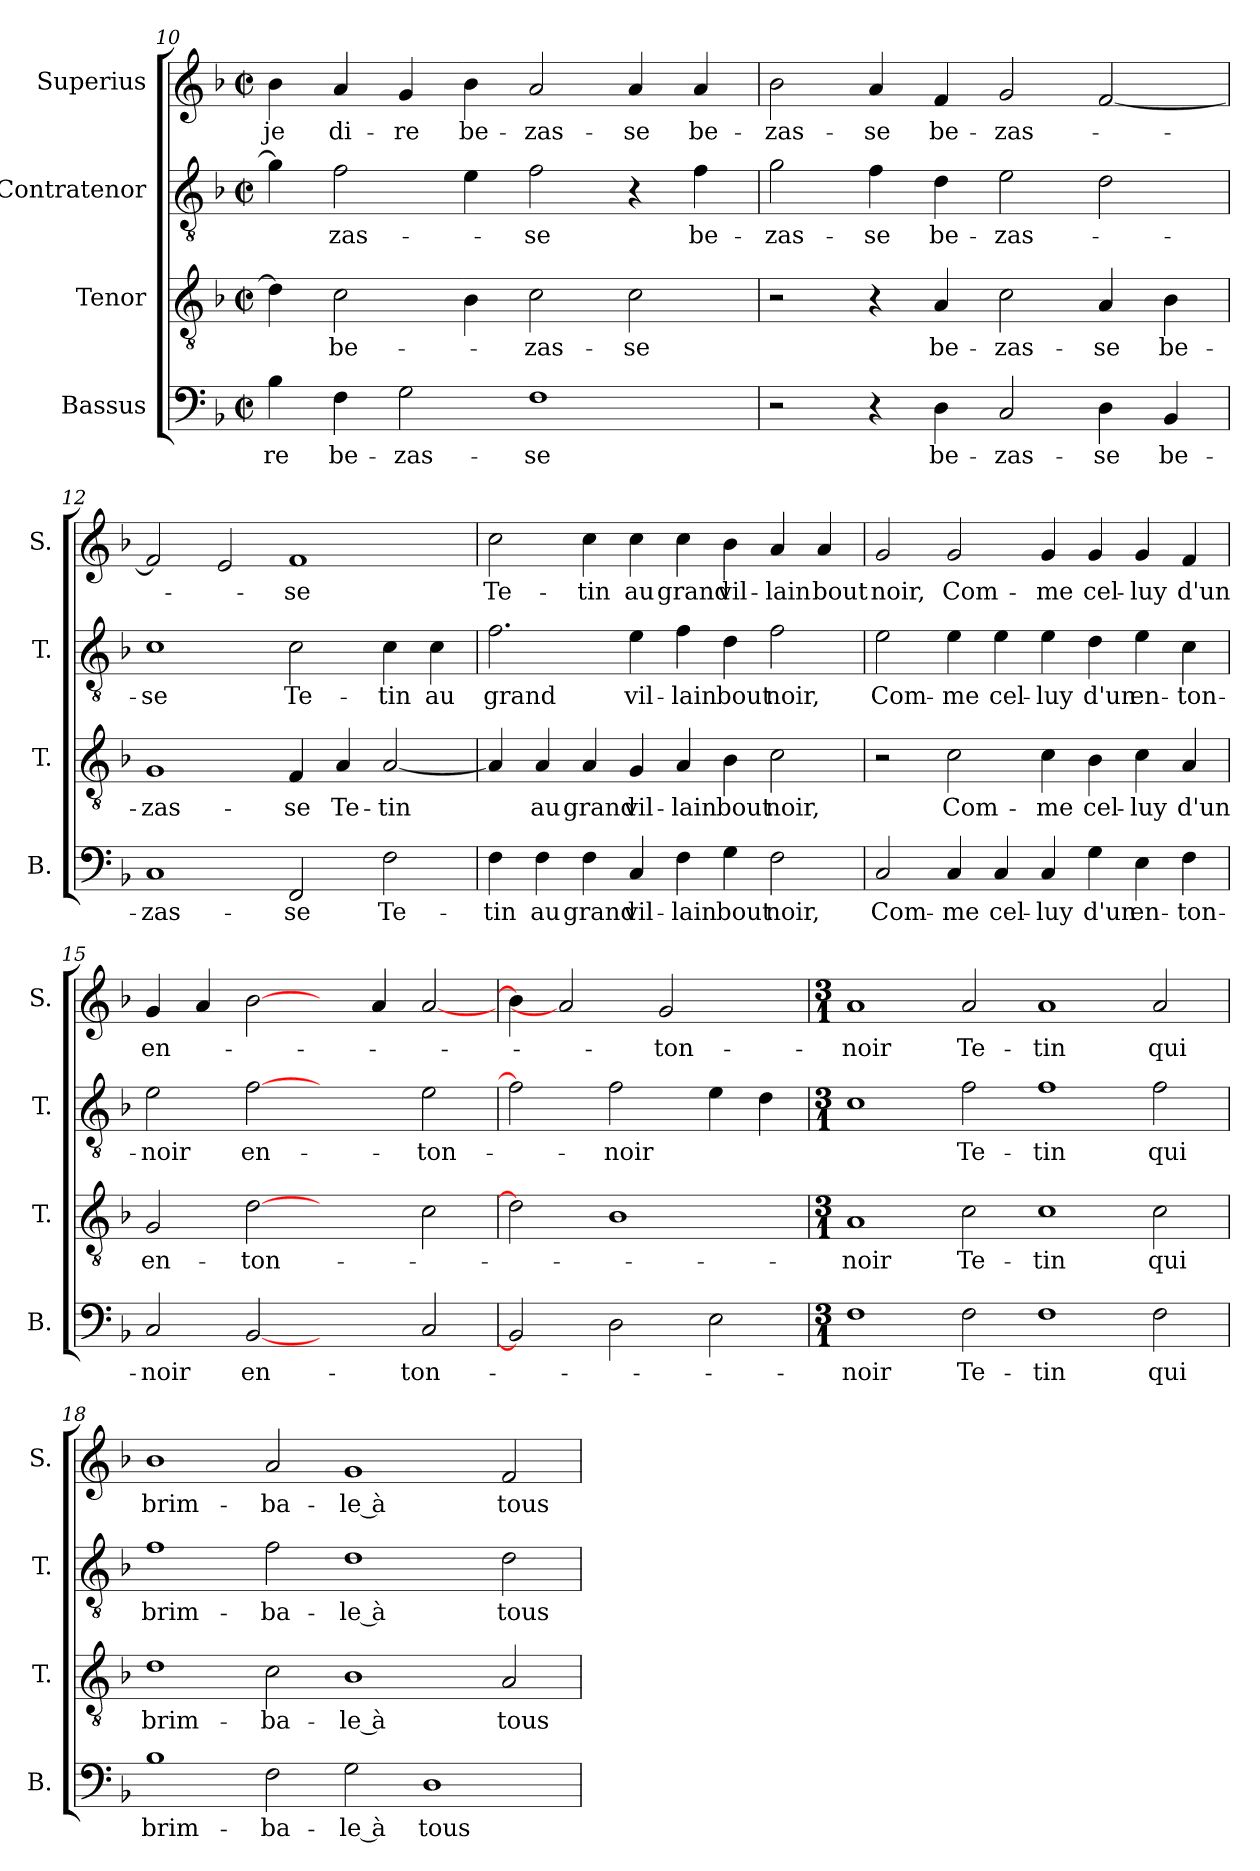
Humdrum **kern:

**kern	**text	**kern	**text	**kern	**text	**kern	**text
*part4	*part4	*part3	*part3	*part2	*part2	*part1	*part1
*staff4	*staff4	*staff3	*staff3	*staff2	*staff2	*staff1	*staff1
*I"Bassus	*	*I"Tenor	*	*I"Contratenor	*	*I"Superius	*
*I'B.	*	*I'T.	*	*I'T.	*	*I'S.	*
*clefF4	*	*clefGv2	*	*clefGv2	*	*clefG2	*
*k[b-]	*	*k[b-]	*	*k[b-]	*	*k[b-]	*
*F:	*	*F:	*	*F:	*	*F:	*
*M2/2	*	*M2/2	*	*M2/2	*	*M2/2	*
*met(c|)	*	*met(c|)	*	*met(c|)	*	*met(c|)	*
=10	=10	=10	=10	=10	=10	=10	=10
4B-\	-re	4d\]	.	4g\]	.	4b-\	je
4F\	be-	2c\	be-	2f\	-zas-	4a/	di-
2G\	-zas-	.	.	.	.	4g/	-re
.	.	4B-\	.	4e\	.	4b-\	be-
1F\	-se	2c\	-zas-	2f\	-se	2a/	-zas-
.	.	2c\	-se	4r	.	4a/	-se
.	.	.	.	4f\	be-	4a/	be-
!!LO:LB:g=z
=11	=11	=11	=11	=11	=11	=11	=11
2r	.	2r	.	2g\	-zas-	2b-\	-zas-
4r	.	4r	.	4f\	-se	4a/	-se
4D\	be-	4A/	be-	4d\	be-	4f/	be-
2C/	-zas-	2c\	-zas-	2e\	-zas-	2g/	-zas-
4D\	-se	4A/	-se	2d\	.	[2f/	.
4BB-/	be-	4B-\	be-	.	.	.	.
=12	=12	=12	=12	=12	=12	=12	=12
1C/	-zas-	1G/	-zas-	1c\	-se	2f/]	.
.	.	.	.	.	.	2e/	.
2FF/	-se	4F/	-se	2c\	Te-	1f/	-se
.	.	4A/	Te-	.	.	.	.
2F\	Te-	[2A/	-tin	4c\	-tin	.	.
.	.	.	.	4c\	au	.	.
=13	=13	=13	=13	=13	=13	=13	=13
4F\	-tin	4A/]	.	2.f\	grand	2cc\	Te-
4F\	au	4A/	au	.	.	.	.
4F\	grand	4A/	grand	.	.	4cc\	-tin
4C/	vil-	4G/	vil-	4e\	vil-	4cc\	au
4F\	-lain	4A/	-lain	4f\	-lain	4cc\	grand
4G\	bout	4B-\	bout	4d\	bout	4b-\	vil-
2F\	noir,	2c\	noir,	2f\	noir,	4a/	-lain
.	.	.	.	.	.	4a/	bout
=14	=14	=14	=14	=14	=14	=14	=14
2C/	Com-	2r	.	2e\	Com-	2g/	noir,
4C/	-me	2c\	Com-	4e\	-me	2g/	Com-
4C/	cel-	.	.	4e\	cel-	.	.
4C/	-luy	4c\	-me	4e\	-luy	4g/	-me
4G\	d'un	4B-\	cel-	4d\	d'un	4g/	cel-
4E\	en-	4c\	-luy	4e\	en-	4g/	-luy
4F\	-ton-	4A/	d'un	4c\	-ton-	4f/	d'un
!!LO:PB:g=z
=15	=15	=15	=15	=15	=15	=15	=15
2C/	-noir	2G/	en-	2e\	-noir	4g/	en-
.	.	.	.	.	.	4a/	.
[2BB-/	en-	[2d\	-ton-	[2f\	en-	[2b-\	.
2ryy	.	2ryy	.	2ryy	.	4ryy	.
.	.	.	.	.	.	4a/	.
2C/	-ton-	2c\	.	2e\	-ton-	[2a/	.
=16	=16	=16	=16	=16	=16	=16	=16
2BB-/]	.	2d\]	.	2f\]	.	4b-\]	.
.	.	.	.	.	.	2a/]	.
2D\	.	1B-\	.	2f\	-noir	.	.
.	.	.	.	.	.	2g/	-ton-
2E\	.	.	.	4e\	.	.	.
.	.	.	.	4d\	.	4ryy	.
=17	=17	=17	=17	=17	=17	=17	=17
*M3/1	*	*M3/1	*	*M3/1	*	*M3/1	*
1F\	-noir	1A/	-noir	1c\	.	1a/	-noir
2F\	Te-	2c\	Te-	2f\	Te-	2a/	Te-
1F\	-tin	1c\	-tin	1f\	-tin	1a/	-tin
2F\	qui	2c\	qui	2f\	qui	2a/	qui
=18	=18	=18	=18	=18	=18	=18	=18
1B-\	brim-	1d\	brim-	1f\	brim-	1b-\	brim-
2F\	-ba-	2c\	-ba-	2f\	-ba-	2a/	-ba-
2G\	-le à	1B-\	-le à	1d\	-le à	1g/	-le à
1D\	tous	.	.	.	.	.	.
.	.	2A/	tous	2d\	tous	2f/	tous
=	=	=	=	=	=	=	=
*-	*-	*-	*-	*-	*-	*-	*-
